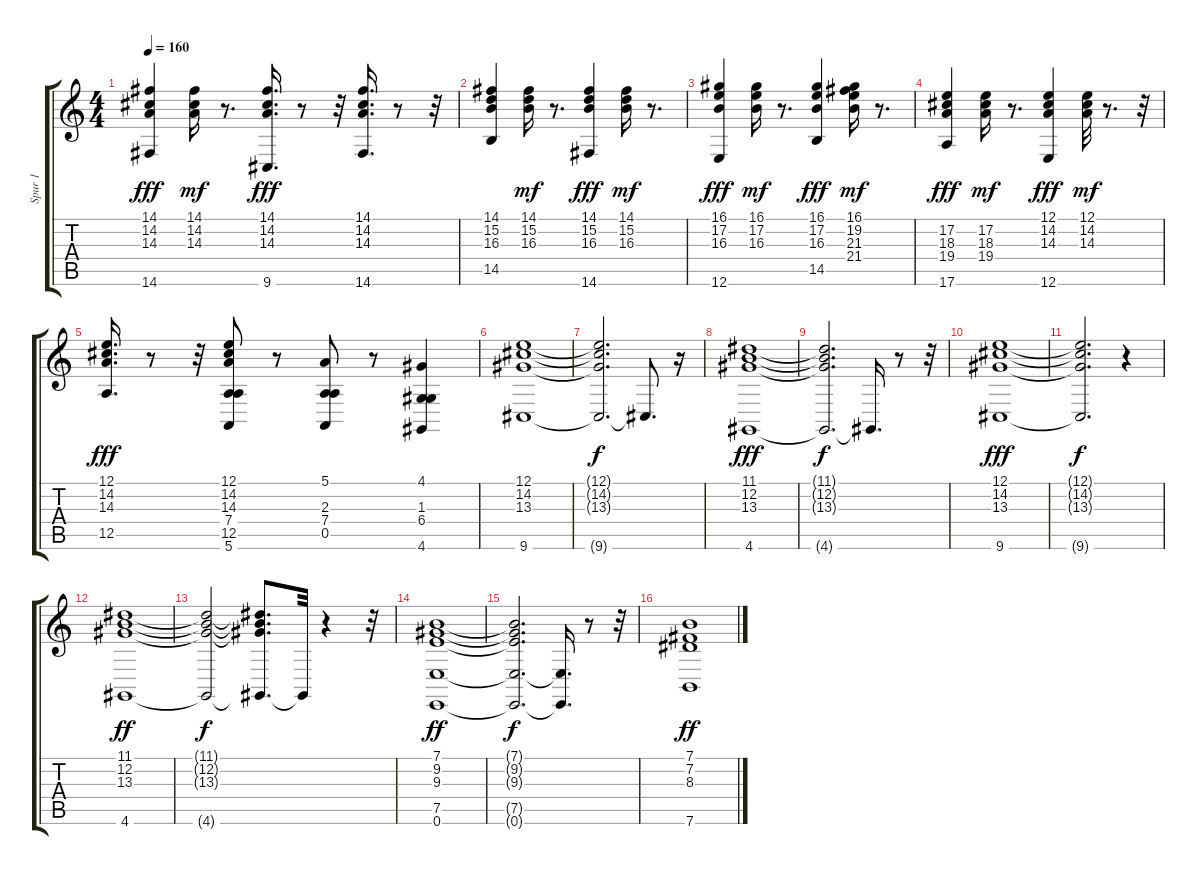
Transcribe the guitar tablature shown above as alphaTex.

\track ("Spur 1" "Spur 1") {instrument brightacousticpiano}
\staff {score tabs}
\tuning (E4 B3 G3 D3 A2 E2) {hide}
\ts (4 4)
\tempo 160
\clef g2
\ks c
(14.1 14.2 14.3 14.6).4{dy fff} (14.1 14.2 14.3).16{dy mf} r.8{d} (14.1 14.2 14.3 9.6).16{d dy fff} r.8 r.32 (14.1 14.2 14.3 14.6).16{d} r.8 r.32 |
(14.1 15.2 16.3 14.5).4 (14.1 15.2 16.3).16{dy mf} r.8{d} (14.1 15.2 16.3 14.6).4{dy fff} (14.1 15.2 16.3).16{dy mf} r.8{d} |
(16.1 17.2 16.3 12.6).4{dy fff} (16.1 17.2 16.3).16{dy mf} r.8{d} (16.1 17.2 16.3 14.5).4{dy fff} (16.1 19.2 21.3 21.4).16{dy mf} r.8{d} |
(17.2 18.3 19.4 17.6).4{dy fff} (17.2 18.3 19.4).16{dy mf} r.8{d} (12.1 14.2 14.3 12.6).4{dy fff} (12.1 14.2 14.3).32{dy mf} r.8{d} r.32 |
(12.1 14.2 14.3 12.5).16{d dy fff} r.8 r.32 (12.1 14.2 14.3 7.4 12.5 5.6).8 r.8 (5.1 2.3 7.4 0.5).8 r.8 (4.1 1.3 6.4 4.6).4 |
(12.1 14.2 13.3 9.6).1 |
(12.1{t} 14.2{t} 13.3{t} 9.6{t}).2{d dy f} 9.6{t}.8{d} r.16 |
(11.1 12.2 13.3 4.6).1{dy fff} |
(11.1{t} 12.2{t} 13.3{t} 4.6{t}).2{d dy f} 4.6{t}.16{d} r.8 r.32 |
(12.1 14.2 13.3 9.6).1{dy fff} |
(12.1{t} 14.2{t} 13.3{t} 9.6{t}).2{d dy f} r.4 |
(11.1 12.2 13.3 4.6).1{dy ff} |
(11.1{t} 12.2{t} 13.3{t} 4.6{t}).2{dy f} (11.1{t} 12.2{t} 13.3{t} 4.6{t}).8{d} 4.6{t}.32 r.4 r.32 |
(7.1 9.2 9.3 7.5 0.6).1{dy ff} |
(7.1{t} 9.2{t} 9.3{t} 7.5{t} 0.6{t}).2{d dy f} (7.5{t} 0.6{t}).16{d} r.8 r.32 |
(7.1 7.2 8.3 7.6).1{dy ff}
